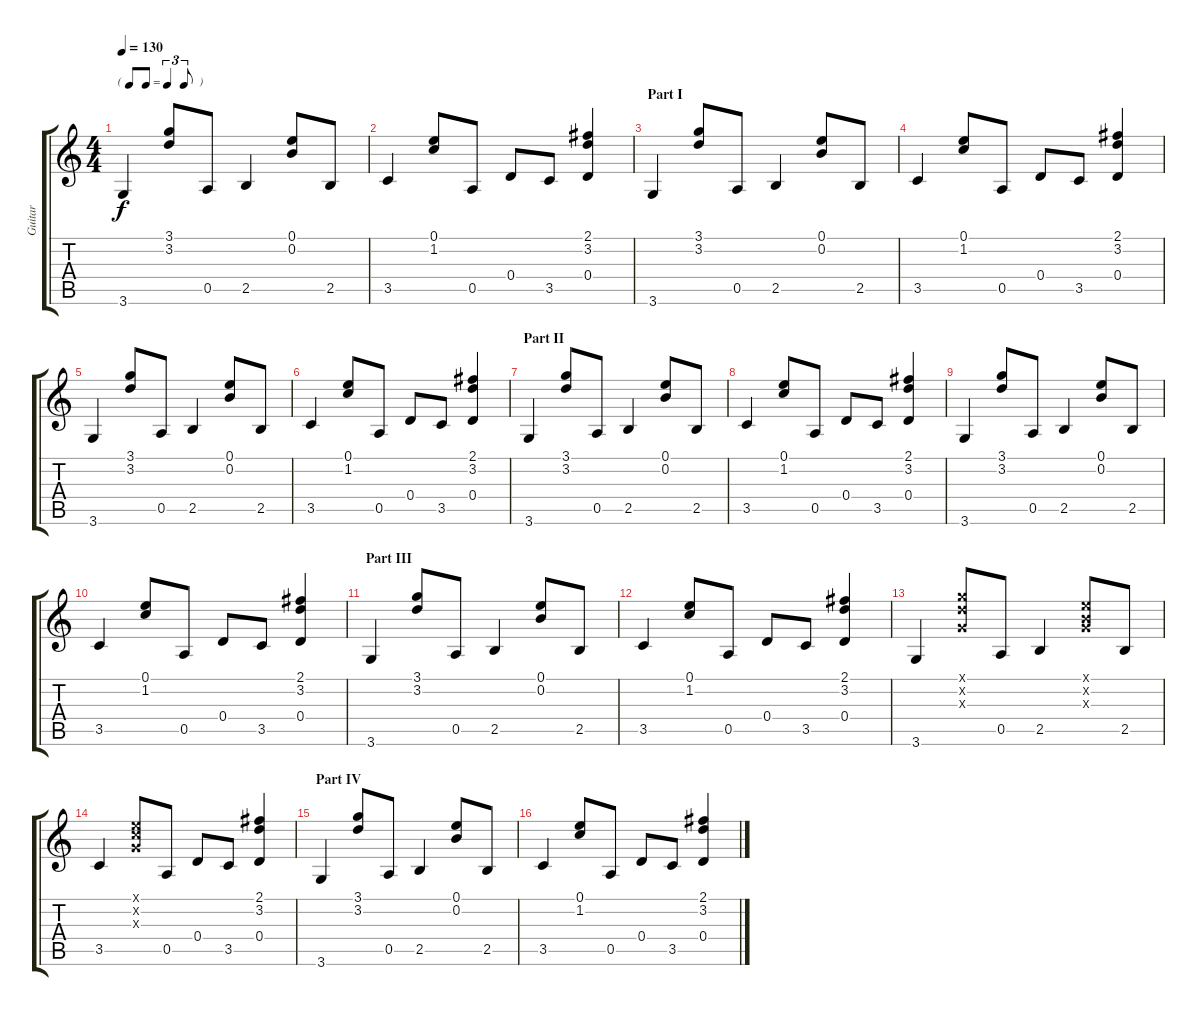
\track ("Guitar" "Guitar") {instrument acousticguitarnylon}
\staff {score tabs}
\tuning (E4 B3 G3 D3 A2 E2) {hide}
\ts (4 4)
\tf triplet8th
\tempo 130
\clef g2
\ks c
3.6.4{dy f instrument acousticguitarnylon} (3.1 3.2).8 0.5.8 2.5.4 (0.1 0.2).8 2.5.8 |
3.5.4 (0.1 1.2).8 0.5.8 0.4.8 3.5.8 (2.1 3.2 0.4).4 |
\section ("" "Part I")
3.6.4 (3.1 3.2).8 0.5.8 2.5.4 (0.1 0.2).8 2.5.8 |
3.5.4 (0.1 1.2).8 0.5.8 0.4.8 3.5.8 (2.1 3.2 0.4).4 |
3.6.4 (3.1 3.2).8 0.5.8 2.5.4 (0.1 0.2).8 2.5.8 |
3.5.4 (0.1 1.2).8 0.5.8 0.4.8 3.5.8 (2.1 3.2 0.4).4 |
\section ("" "Part II")
3.6.4 (3.1 3.2).8 0.5.8 2.5.4 (0.1 0.2).8 2.5.8 |
3.5.4 (0.1 1.2).8 0.5.8 0.4.8 3.5.8 (2.1 3.2 0.4).4 |
3.6.4 (3.1 3.2).8 0.5.8 2.5.4 (0.1 0.2).8 2.5.8 |
3.5.4 (0.1 1.2).8 0.5.8 0.4.8 3.5.8 (2.1 3.2 0.4).4 |
\section ("" "Part III")
3.6.4 (3.1 3.2).8 0.5.8 2.5.4 (0.1 0.2).8 2.5.8 |
3.5.4 (0.1 1.2).8 0.5.8 0.4.8 3.5.8 (2.1 3.2 0.4).4 |
3.6.4 (3.1{x} 3.2{x} 0.3{x}).8 0.5.8 2.5.4 (0.1{x} 0.2{x} 0.3{x}).8 2.5.8 |
3.5.4 (0.1{x} 1.2{x} 0.3{x}).8 0.5.8 0.4.8 3.5.8 (2.1 3.2 0.4).4 |
\section ("" "Part IV")
3.6.4 (3.1 3.2).8 0.5.8 2.5.4 (0.1 0.2).8 2.5.8 |
3.5.4 (0.1 1.2).8 0.5.8 0.4.8 3.5.8 (2.1 3.2 0.4).4
